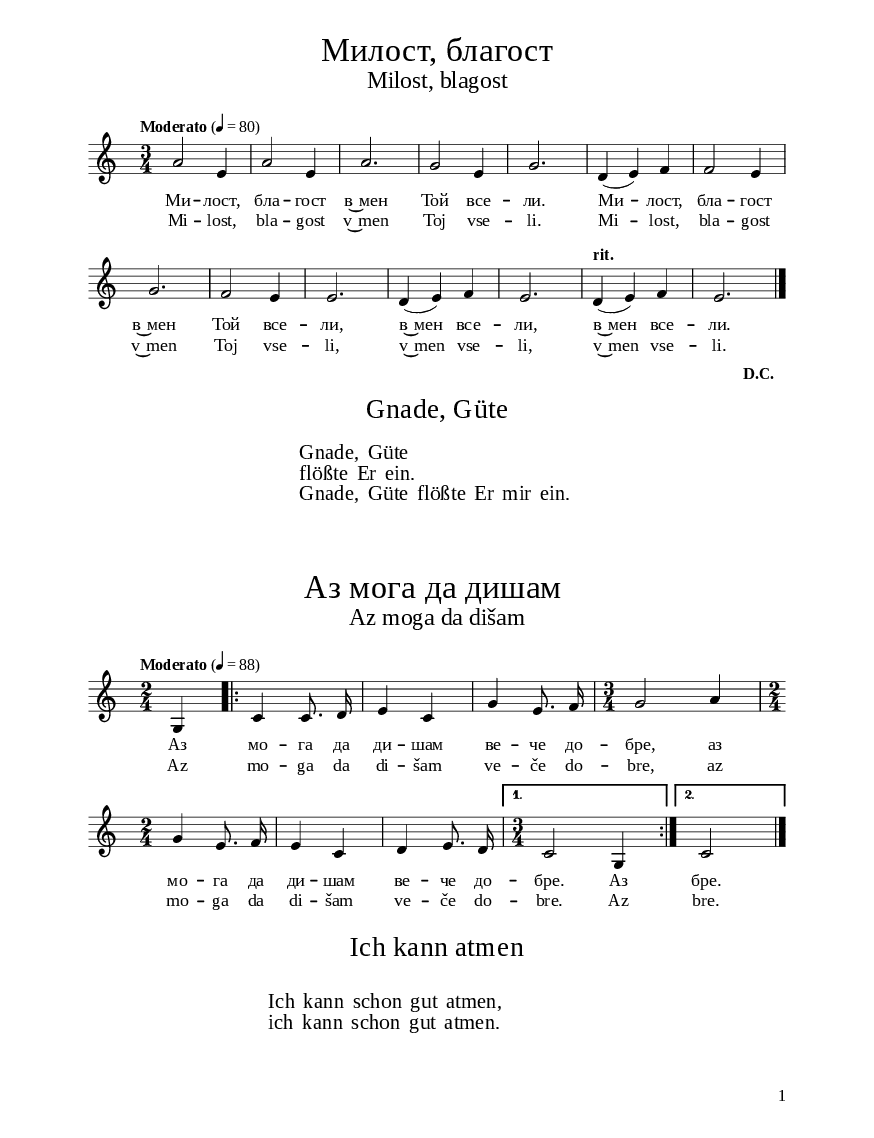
\version "2.24.2"

% include paper part and global functions
\include "include/globals.ily"

\bookpart {
  \label #'ref171_1
  \tocItem \markup "Милост, благост – Milost, blagost"


  \include "include/bookpart-paper.ily"
  \score {
    \include "include/score-layout.ily"

    \new Voice \absolute {
      \clef treble
      \key a \minor
      \time 3/4
      \tempoFunc "Moderato" 4 "80"
      \autoBeamOff

      a'2 e'4 | % 2
      a'2 e'4 | % 3
      a'2. | % 4
      \key c \major
      g'2 e'4 | % 5
      g'2. | % 6
      d'4 ( e'4 ) f'4 | % 7
      f'2 e'4 \break | % 8
      g'2. | % 9
      f'2 e'4 |
      e'2. | % 11
      d'4 ( e'4 ) f'4 | % 12
      e'2. | % 13
      \tempo "rit."  d'4  ( e'4 ) f'4 | % 14
      e'2.\bar "|."

    }

    \addlyrics {
      Ми -- лост, бла -- гост в~мен Той все -- ли.  Ми -- лост, бла -- гост   в~мен Той все -- ли, в~мен все -- ли, в~мен все -- ли.}
     
     
      \addlyrics {
      Mi -- lost, bla -- gost v~men Toj vse -- li.  Mi -- lost, bla -- gost   v~men Toj vse -- li, v~men vse -- li, v~men vse -- li.}
     


        \header {
          title = \titleFunc "Милост, благост" "Milost, blagost"
        }

        \midi{}

      } % score

      \markup \dc-one "D.C."

      % include foreign translation(s) of the song
      \version "2.24.0"

\markup \fill-line { \fontsize #deTitleFontSize "Gnade, Güte" }
\markup \null
\markup \null
\markup \fontsize #deCoupletFontSize {
  \hspace #19
  \override #`(baseline-skip . ,deCoupletBaselineSkip)

  \column {

\line { " "Gnade, Güte}

\line { " "flößte Er ein. }

\line { " "Gnade, Güte flößte Er mir ein.}
  }
}


       \markup \empty-three

         \label #'ref171_2
        \tocItem \markup "Аз мога да дишам – Az moga da dišam"

      \include "include/bookpart-paper.ily"
      \score {
        \include "include/score-layout.ily"

        \new Voice \absolute {
          \clef treble
          \key c \major
          \time 2/4
          \tempoFunc "Moderato" 4 "88"
          \autoBeamOff
          \partial 4
          g4 \repeat volta 2 {
            |
            c'4 c'8. d'16 | % 3
            e'4 c'4 | % 4
            g'4 e'8. f'16 | % 5
            \time 3/4  g'2 a'4 |  \break
            \time 2/4  g'4 e'8. f'16 | % 7
            e'4 c'4 | % 8
            d'4 e'8. d'16 | % 9
            \time 3/4
          }
          \alternative {
            {
              c'2 g4 |

            }
            {c'2 \bar "|."  }
          }
        }

        \addlyrics {
          Аз мо -- га
          да ди -- шам ве -- че до -- бре, аз мо -- га
          да ди -- шам ве -- че до -- бре. Аз  бре.}
         \addlyrics {
          Az mo -- ga
          da di -- šam ve -- če do -- bre, az mo -- ga
          da di -- šam ve -- če do -- bre. Az bre.}

            \header {
              title = \titleFunc "Аз мога да дишам " "Az moga da dišam"
            }

            \midi{}

          } % score




          % include foreign translation(s) of the song
          \version "2.22.1"

\markup \fill-line { \fontsize #deTitleFontSize "Ich kann atmen" }
\markup \null
\markup \null
\markup \fontsize #deCoupletFontSize {
  \hspace #16
  \override #`(baseline-skip . ,deCoupletBaselineSkip)

  \column {
    \line { " " }

\line { " "Ich kann schon gut atmen, }

\line { " "ich kann schon gut atmen.}

  }
}


        } % bookpart

